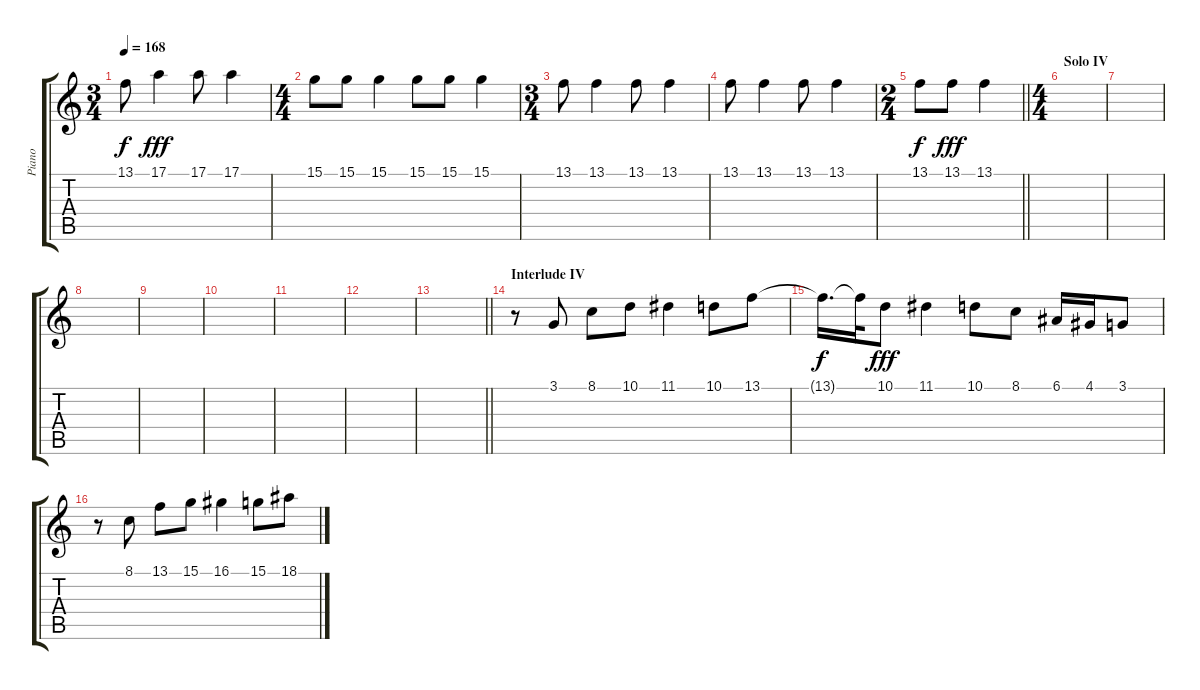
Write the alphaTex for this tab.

\track ("Piano" "Piano") {instrument acousticgrandpiano}
\staff {score tabs}
\tuning (E4 B3 G3 D3 A2 E2) {hide}
\ts (3 4)
\tempo 168
\clef g2
\ks c
13.1.8{dy f} 17.1.4{dy fff} 17.1.8 17.1.4 |
\ts (4 4)
15.1.8 15.1.8 15.1.4 15.1.8 15.1.8 15.1.4 |
\ts (3 4)
13.1.8 13.1.4 13.1.8 13.1.4 |
13.1.8 13.1.4 13.1.8 13.1.4 |
\ts (2 4)
\barLineRight lightlight
13.1.8{dy f} 13.1.8{dy fff} 13.1.4 |
\ts (4 4)
\section ("" "Solo IV")
|
|
|
|
|
|
|
\barLineRight lightlight
|
\section ("" "Interlude IV")
r.8 3.1.8 8.1.8 10.1.8 11.1.4 10.1.8 13.1.8 |
13.1{t}.16{d dy f} 13.1{t}.32 10.1.8{dy fff} 11.1.4 10.1.8 8.1.8 6.1.16 4.1.16 3.1.8 |
r.8 8.1.8 13.1.8 15.1.8 16.1.4 15.1.8 18.1.8
